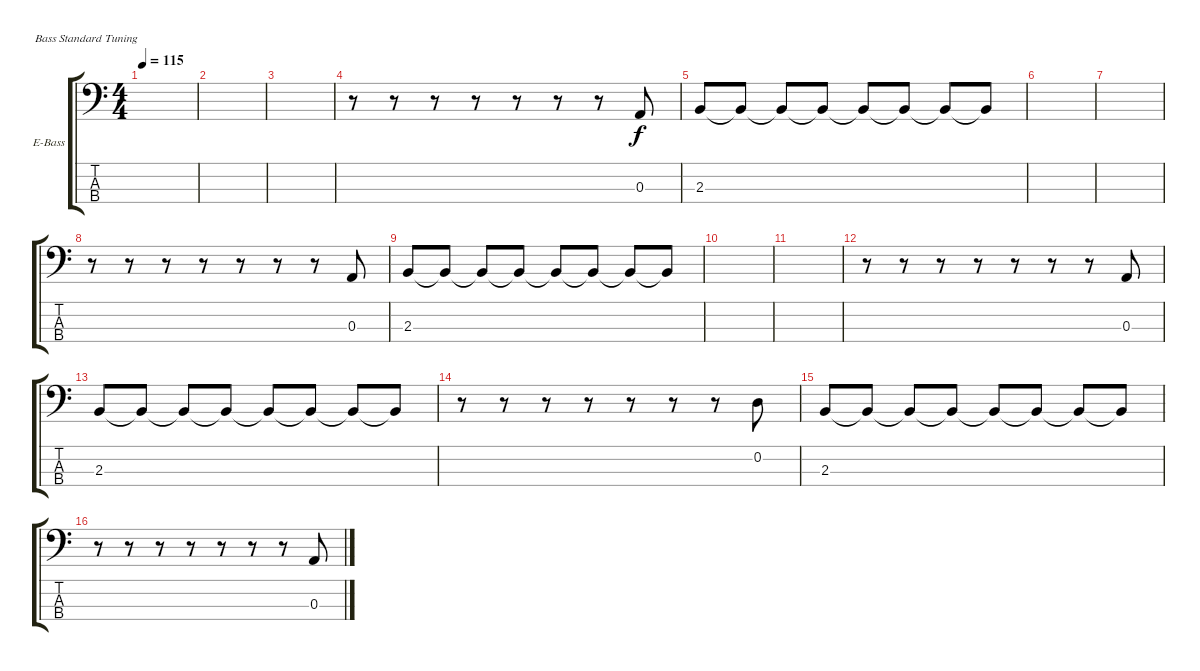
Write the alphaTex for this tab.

\defaultSystemsLayout 4
\bracketExtendMode groupsimilarinstruments
\firstSystemTrackNameOrientation horizontal
\otherSystemsTrackNameOrientation horizontal
\track ("Electric Bass" "E-Bass") {instrument electricbassfinger}
\staff {score tabs}
\tuning (G2 D2 A1 E1)
\ts (4 4)
\tempo 115
\clef f4
\ks c
|
|
|
r.8 r.8 r.8 r.8 r.8 r.8 r.8 0.3.8 |
2.3.8 2.3{t}.8 2.3{t}.8 2.3{t}.8 2.3{t}.8 2.3{t}.8 2.3{t}.8 2.3{t}.8 |
|
|
r.8 r.8 r.8 r.8 r.8 r.8 r.8 0.3.8 |
2.3.8 2.3{t}.8 2.3{t}.8 2.3{t}.8 2.3{t}.8 2.3{t}.8 2.3{t}.8 2.3{t}.8 |
|
|
r.8 r.8 r.8 r.8 r.8 r.8 r.8 0.3.8 |
2.3.8 2.3{t}.8 2.3{t}.8 2.3{t}.8 2.3{t}.8 2.3{t}.8 2.3{t}.8 2.3{t}.8 |
r.8 r.8 r.8 r.8 r.8 r.8 r.8 0.2.8 |
2.3.8 2.3{t}.8 2.3{t}.8 2.3{t}.8 2.3{t}.8 2.3{t}.8 2.3{t}.8 2.3{t}.8 |
r.8 r.8 r.8 r.8 r.8 r.8 r.8 0.3.8
